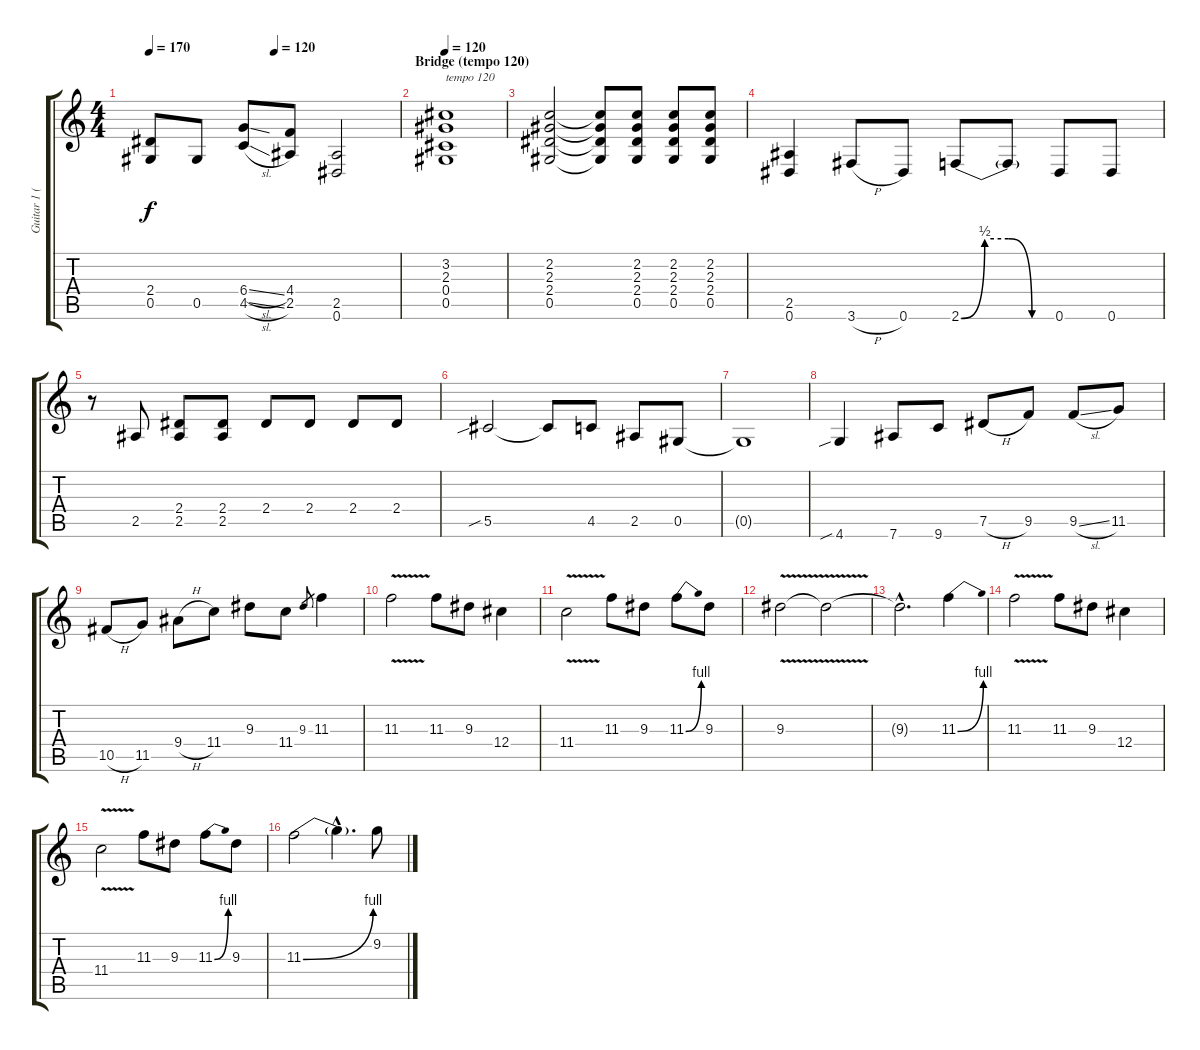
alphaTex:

\track ("Guitar 1 (Slash)" "Guitar 1 (") {instrument overdrivenguitar}
\staff {score tabs}
\tuning (Eb4 Bb3 Gb3 Db3 Ab2 Eb2) {hide}
\ts (4 4)
\tempo 170
\tempo (120 0.5)
\clef g2
\ks c
(2.4{t} 0.5{t}).8{dy f} 0.5.8 (6.4{sl} 4.5{sl}).8 (4.4 2.5).8 (2.5 0.6).2 |
\section ("" "Bridge (tempo 120)")
\tempo 120
(3.2 2.3 0.4 0.5).1{txt "tempo 120"} |
(2.2 2.3 2.4 0.5).2 (2.2{t} 2.3{t} 2.4{t} 0.5{t}).8 (2.2 2.3 2.4 0.5).8 (2.2 2.3 2.4 0.5).8 (2.2 2.3 2.4 0.5).8 |
(2.5 0.6).4 3.6{h}.8 0.6.8 2.6{be (custom 0 0 15 2 30 2 45 0 60 0)}.8 2.6{t}.8 0.6.8 0.6.8 |
r.8 2.5.8 (2.4 2.5).8 (2.4 2.5).8 2.4.8 2.4.8 2.4.8 2.4.8 |
5.5{sib}.2 5.5{t}.8 4.5.8 2.5.8 0.5.8 |
0.5{t}.1 |
4.6{sib}.4 7.6.8 9.6.8 7.5{h}.8 9.5.8 9.5{sl}.8 11.5.8 |
10.5{h}.8 11.5.8 9.4{h}.8 11.4.8 9.3.8 11.4.8 9.3.8{gr} 11.3.4 |
11.3{v}.2 11.3.8 9.3.8 12.4.4 |
11.4{v}.2 11.3.8 9.3.8 11.3{be (bend 0 0 60 4)}.8 9.3.8 |
9.3{v}.2 9.3{t}.2 |
9.3{hac t}.2{d} 11.3{be (bend 0 0 60 4)}.4 |
11.3{v}.2 11.3.8 9.3.8 12.4.4 |
11.4{v}.2 11.3.8 9.3.8 11.3{be (bend 0 0 60 4)}.8 9.3.8 |
11.3{be (bend 0 0 60 4)}.2 11.3{hac t}.4{d} 9.2.8
